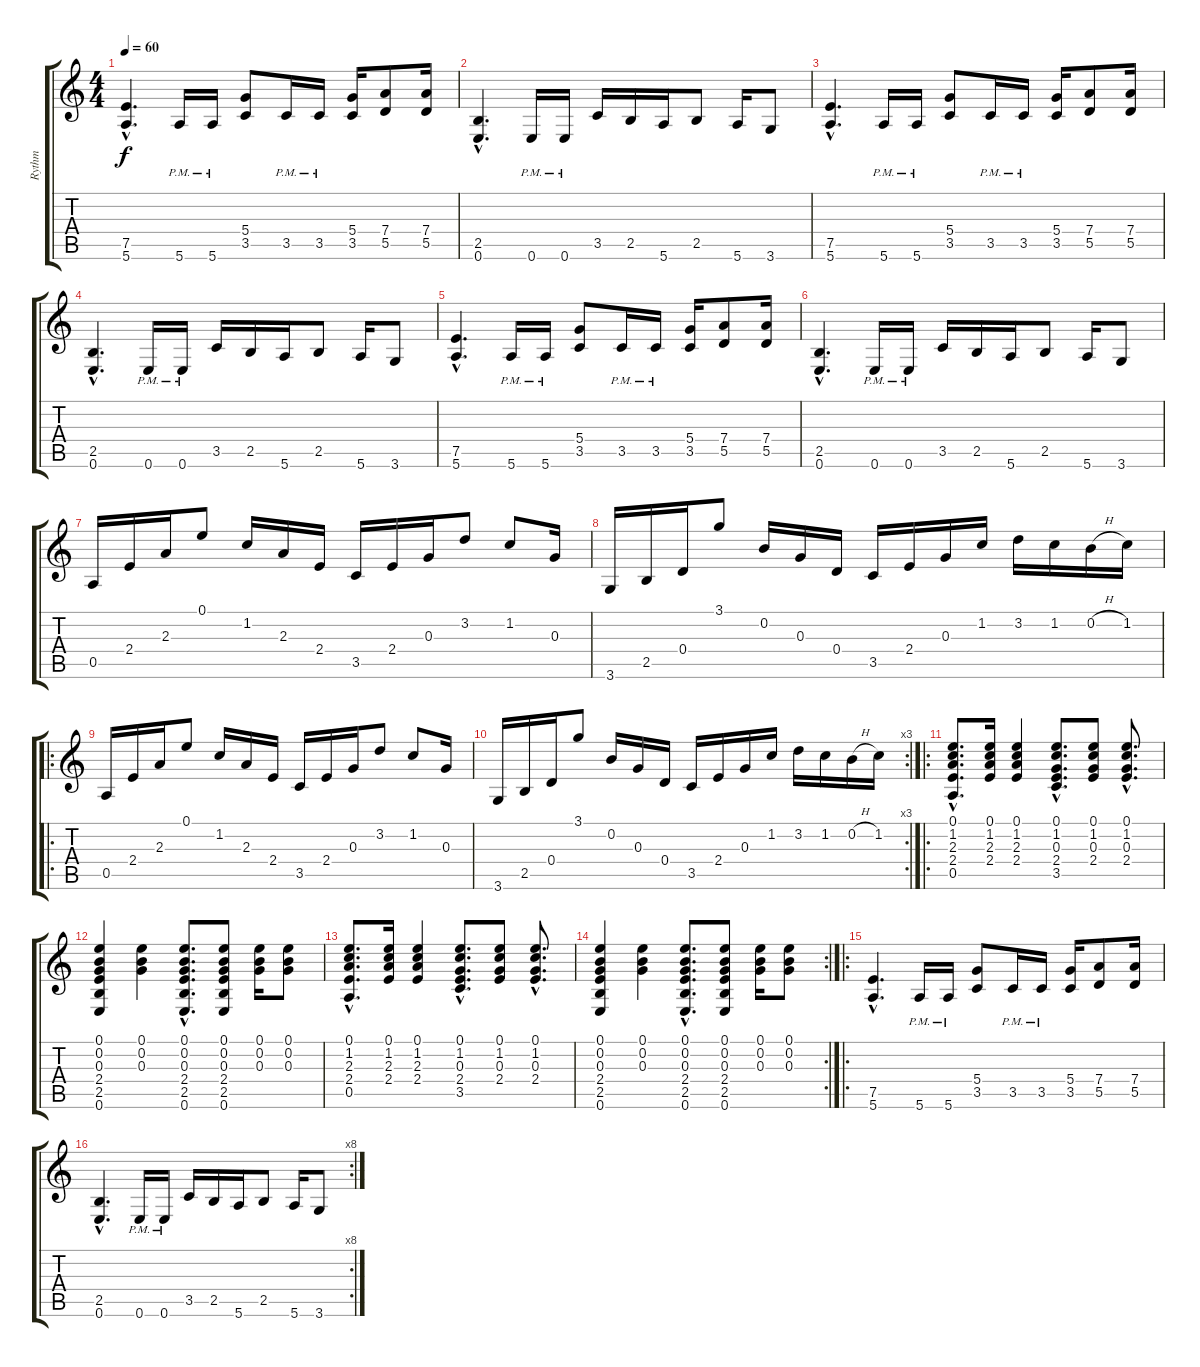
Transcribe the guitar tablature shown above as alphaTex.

\track ("Rythm" "Rythm") {instrument acousticguitarnylon}
\staff {score tabs}
\tuning (E4 B3 G3 D3 A2 E2) {hide}
\ts (4 4)
\tempo 60
\clef g2
\ks c
(7.5{hac} 5.6{hac}).4{d dy f} 5.6{pm}.16 5.6{pm}.16 (5.4 3.5).8 3.5{pm}.16 3.5{pm}.16 (5.4 3.5).16 (7.4 5.5).8 (7.4 5.5).16 |
(2.5{hac} 0.6{hac}).4{d} 0.6{pm}.16 0.6{pm}.16 3.5.16 2.5.16 5.6.16 2.5.8 5.6.16 3.6.8 |
(7.5{hac} 5.6{hac}).4{d} 5.6{pm}.16 5.6{pm}.16 (5.4 3.5).8 3.5{pm}.16 3.5{pm}.16 (5.4 3.5).16 (7.4 5.5).8 (7.4 5.5).16 |
(2.5{hac} 0.6{hac}).4{d} 0.6{pm}.16 0.6{pm}.16 3.5.16 2.5.16 5.6.16 2.5.8 5.6.16 3.6.8 |
(7.5{hac} 5.6{hac}).4{d} 5.6{pm}.16 5.6{pm}.16 (5.4 3.5).8 3.5{pm}.16 3.5{pm}.16 (5.4 3.5).16 (7.4 5.5).8 (7.4 5.5).16 |
(2.5{hac} 0.6{hac}).4{d} 0.6{pm}.16 0.6{pm}.16 3.5.16 2.5.16 5.6.16 2.5.8 5.6.16 3.6.8 |
0.5.16{instrument acousticguitarnylon} 2.4.16 2.3.16 0.1.8 1.2.16 2.3.16 2.4.16 3.5.16 2.4.16 0.3.16 3.2.8 1.2.8 0.3.16 |
3.6.16 2.5.16 0.4.16 3.1.8 0.2.16 0.3.16 0.4.16 3.5.16 2.4.16 0.3.16 1.2.16 3.2.16 1.2.16 0.2{h}.16 1.2.16 |
\ro
0.5.16 2.4.16 2.3.16 0.1.8 1.2.16 2.3.16 2.4.16 3.5.16 2.4.16 0.3.16 3.2.8 1.2.8 0.3.16 |
\rc 3
3.6.16 2.5.16 0.4.16 3.1.8 0.2.16 0.3.16 0.4.16 3.5.16 2.4.16 0.3.16 1.2.16 3.2.16 1.2.16 0.2{h}.16 1.2.16 |
\ro
(0.1{hac} 1.2{hac} 2.3{hac} 2.4{hac} 0.5{hac}).8{d} (0.1 1.2 2.3 2.4).16 (0.1 1.2 2.3 2.4).4 (0.1{hac} 1.2{hac} 0.3{hac} 2.4{hac} 3.5{hac}).8{d} (0.1 1.2 0.3 2.4).8 (0.1{hac} 1.2{hac} 0.3{hac} 2.4{hac}).8{d} |
(0.1 0.2 0.3 2.4 2.5 0.6).4 (0.1 0.2 0.3).4 (0.1{hac} 0.2{hac} 0.3{hac} 2.4{hac} 2.5{hac} 0.6{hac}).8{d} (0.1 0.2 0.3 2.4 2.5 0.6).8 (0.1 0.2 0.3).16 (0.1 0.2 0.3).8 |
(0.1{hac} 1.2{hac} 2.3{hac} 2.4{hac} 0.5{hac}).8{d} (0.1 1.2 2.3 2.4).16 (0.1 1.2 2.3 2.4).4 (0.1{hac} 1.2{hac} 0.3{hac} 2.4{hac} 3.5{hac}).8{d} (0.1 1.2 0.3 2.4).8 (0.1{hac} 1.2{hac} 0.3{hac} 2.4{hac}).8{d} |
\rc 2
(0.1 0.2 0.3 2.4 2.5 0.6).4 (0.1 0.2 0.3).4 (0.1{hac} 0.2{hac} 0.3{hac} 2.4{hac} 2.5{hac} 0.6{hac}).8{d} (0.1 0.2 0.3 2.4 2.5 0.6).8 (0.1 0.2 0.3).16 (0.1 0.2 0.3).8 |
\ro
(7.5{hac} 5.6{hac}).4{d instrument overdrivenguitar} 5.6{pm}.16 5.6{pm}.16 (5.4 3.5).8 3.5{pm}.16 3.5{pm}.16 (5.4 3.5).16 (7.4 5.5).8 (7.4 5.5).16 |
\rc 8
(2.5{hac} 0.6{hac}).4{d} 0.6{pm}.16 0.6{pm}.16 3.5.16 2.5.16 5.6.16 2.5.8 5.6.16 3.6.8
